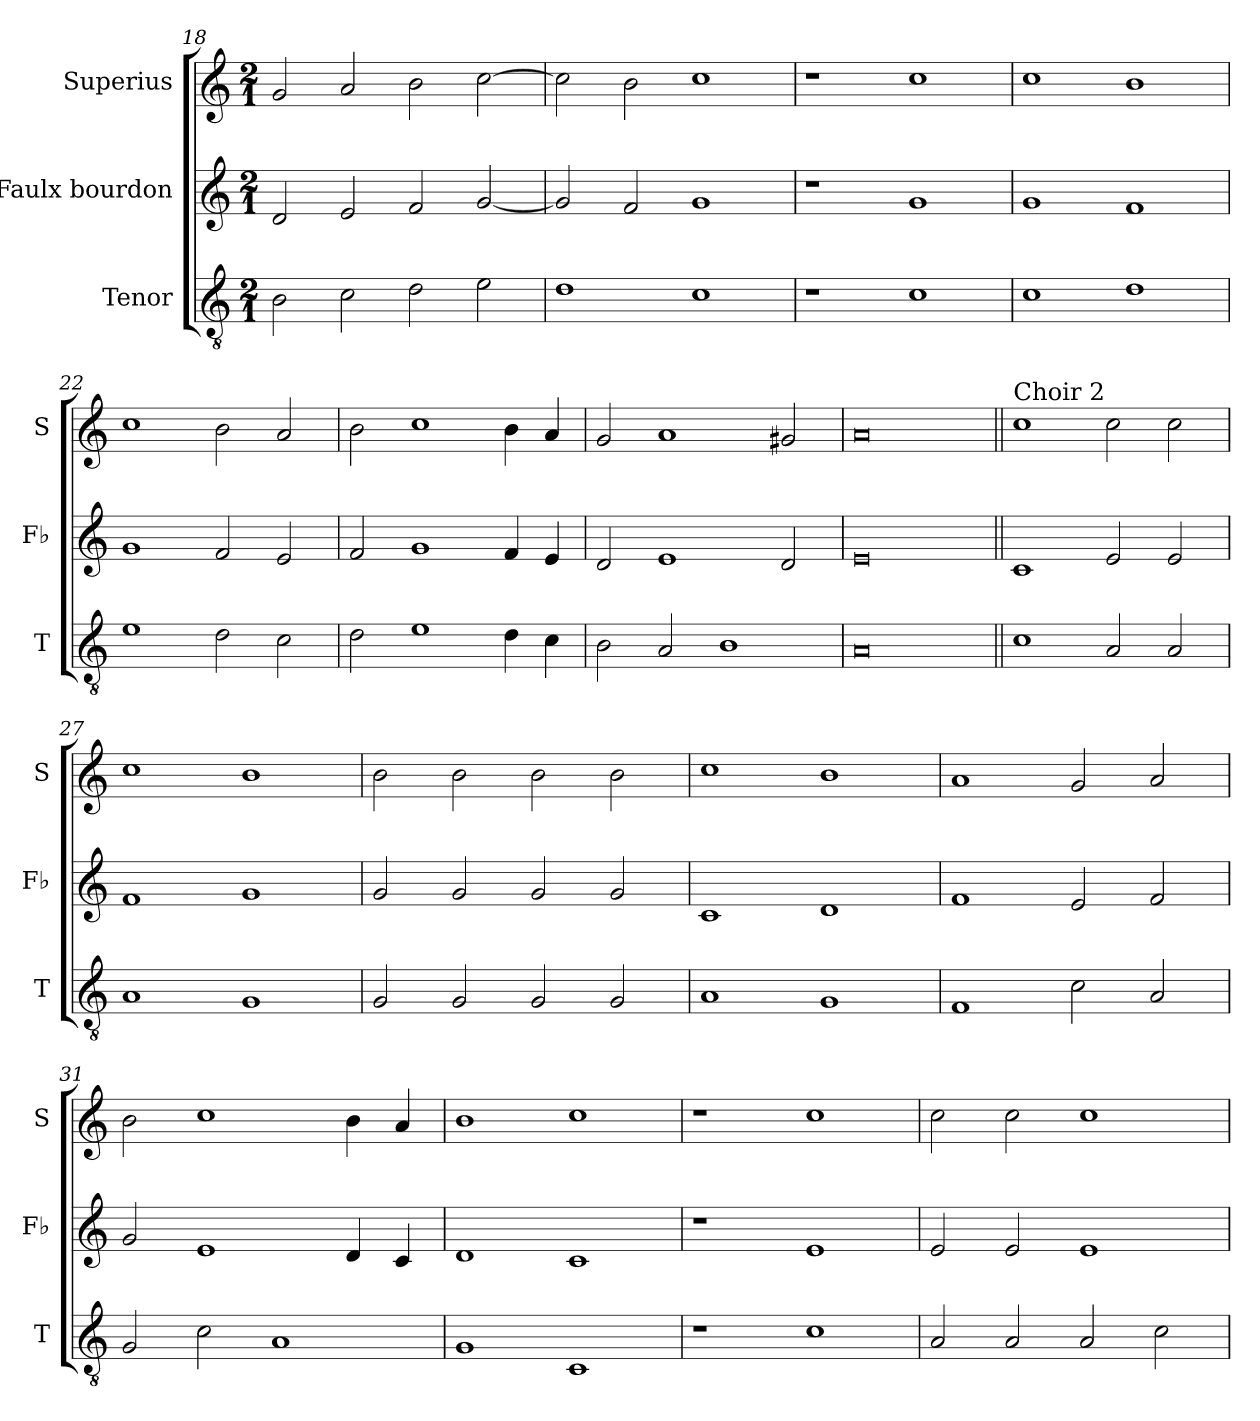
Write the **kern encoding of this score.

**kern	**kern	**kern
*part3	*part2	*part1
*staff3	*staff2	*staff1
*I"Tenor	*I"Faulx bourdon	*I"Superius
*I'T	*I'Fb	*I'S
*clefGv2	*clefG2	*clefG2
*k[]	*k[]	*k[]
*M2/1	*M2/1	*M2/1
=18	=18	=18
2B\	2d/	2g/
2c\	2e/	2a/
2d\	2f/	2b\
2e\	[2g/	[2cc\
=19	=19	=19
1d	2g/]	2cc\]
.	2f/	2b\
1c	1g	1cc
=20	=20	=20
1r	1r	1r
1c	1g	1cc
=21	=21	=21
1c	1g	1cc
1d	1f	1b
=22	=22	=22
1e	1g	1cc
2d\	2f/	2b\
2c\	2e/	2a/
=23	=23	=23
2d\	2f/	2b\
1e	1g	1cc
4d\	4f/	4b\
4c\	4e/	4a/
=24	=24	=24
2B\	2d/	2g/
2A/	1e	1a
1B	.	.
.	2d/	2g#X/
=25	=25	=25
0A	0e	0a
=26||	=26||	=26||
!	!	!LO:TX:a:t=Choir 2
1c	1c	1cc
2A/	2e/	2cc\
2A/	2e/	2cc\
=27	=27	=27
1A	1f	1cc
1G	1g	1b
=28	=28	=28
2G/	2g/	2b\
2G/	2g/	2b\
2G/	2g/	2b\
2G/	2g/	2b\
=29	=29	=29
1A	1c	1cc
1G	1d	1b
=30	=30	=30
1F	1f	1a
2c\	2e/	2g/
2A/	2f/	2a/
=31	=31	=31
2G/	2g/	2b\
2c\	1e	1cc
1A	.	.
.	4d/	4b\
.	4c/	4a/
=32	=32	=32
1G	1d	1b
1C	1c	1cc
=33	=33	=33
1r	1r	1r
1c	1e	1cc
=34	=34	=34
2A/	2e/	2cc\
2A/	2e/	2cc\
2A/	1e	1cc
2c\	.	.
=	=	=
*-	*-	*-
